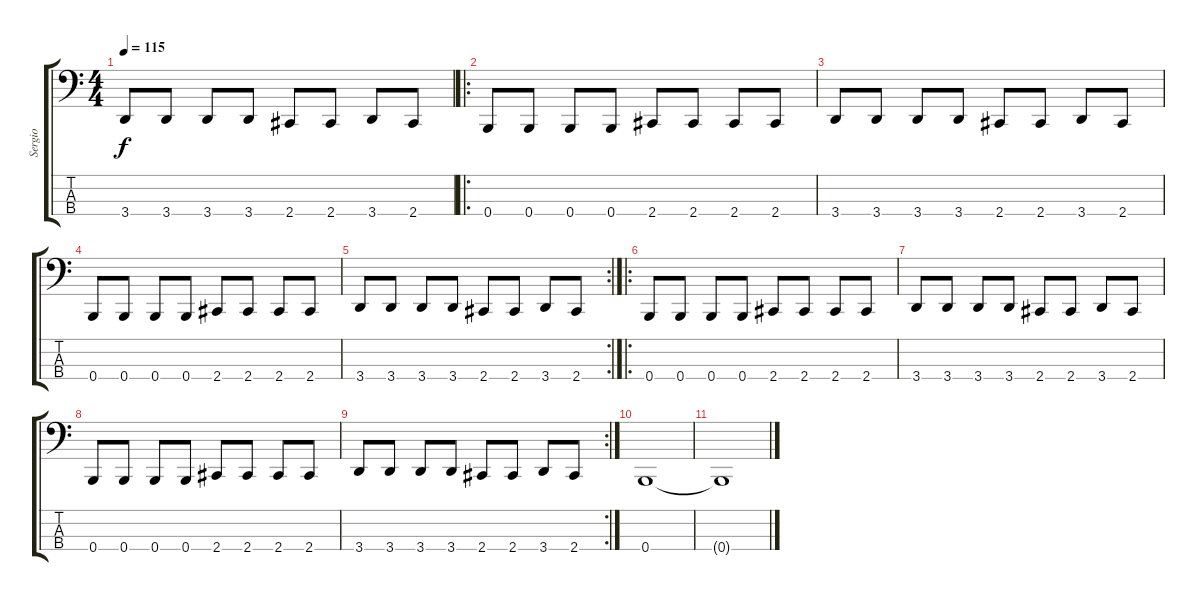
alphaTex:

\track ("Sergio" "Sergio") {instrument electricbassfinger}
\staff {score tabs}
\tuning (E2 B1 Gb1 B0) {hide}
\ts (4 4)
\tempo 115
\clef f4
\ks c
3.4.8{dy f} 3.4.8 3.4.8 3.4.8 2.4.8 2.4.8 3.4.8 2.4.8 |
\ro
0.4.8 0.4.8 0.4.8 0.4.8 2.4.8 2.4.8 2.4.8 2.4.8 |
3.4.8 3.4.8 3.4.8 3.4.8 2.4.8 2.4.8 3.4.8 2.4.8 |
0.4.8 0.4.8 0.4.8 0.4.8 2.4.8 2.4.8 2.4.8 2.4.8 |
\rc 2
3.4.8 3.4.8 3.4.8 3.4.8 2.4.8 2.4.8 3.4.8 2.4.8 |
\ro
0.4.8 0.4.8 0.4.8 0.4.8 2.4.8 2.4.8 2.4.8 2.4.8 |
3.4.8 3.4.8 3.4.8 3.4.8 2.4.8 2.4.8 3.4.8 2.4.8 |
0.4.8 0.4.8 0.4.8 0.4.8 2.4.8 2.4.8 2.4.8 2.4.8 |
\rc 2
3.4.8 3.4.8 3.4.8 3.4.8 2.4.8 2.4.8 3.4.8 2.4.8 |
0.4.1{volume 0} |
0.4{t}.1
